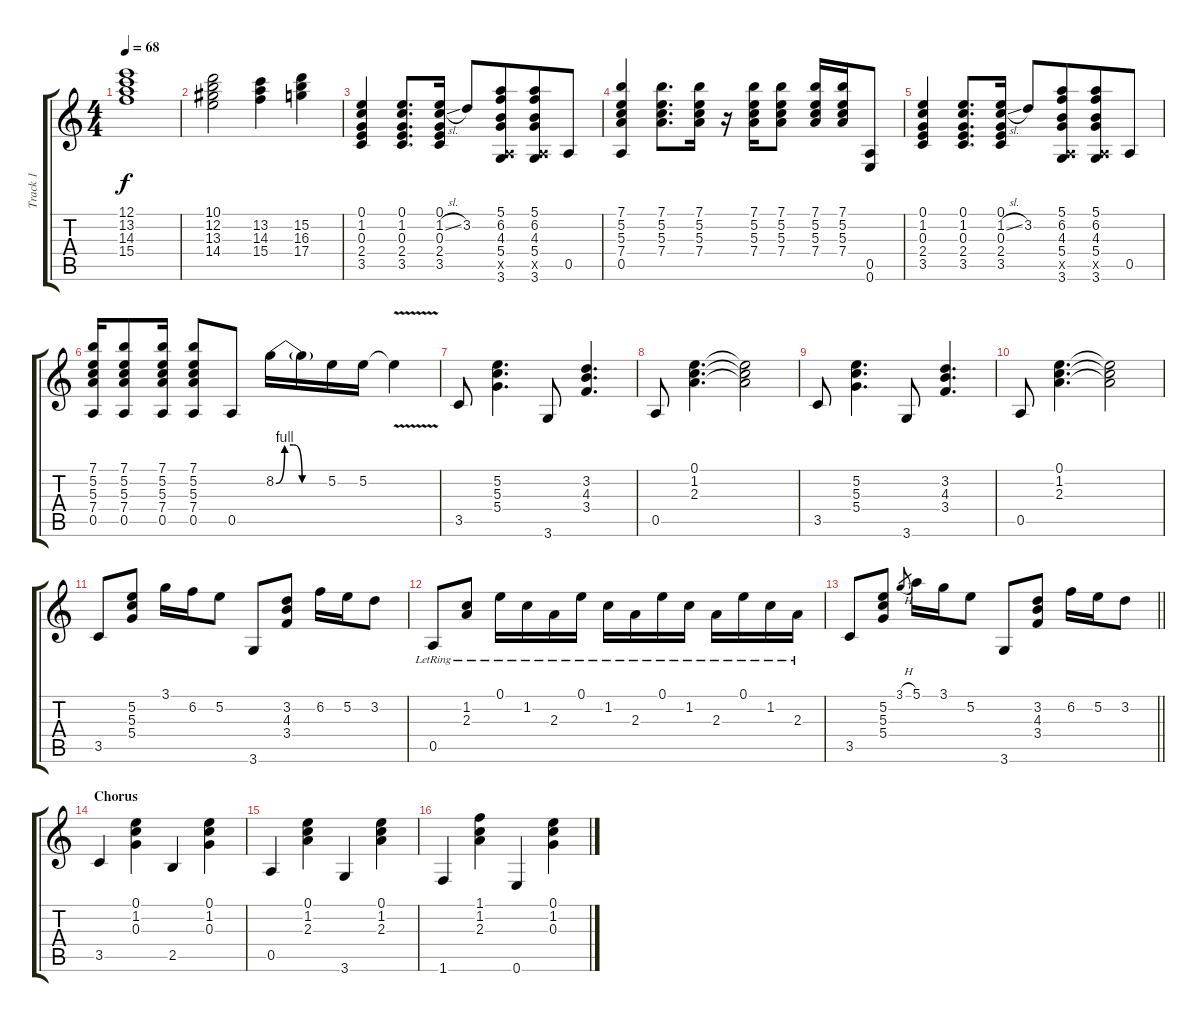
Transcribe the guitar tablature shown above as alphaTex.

\track ("Track 1" "Track 1") {instrument electricguitarclean}
\staff {score tabs}
\tuning (E4 B3 G3 D3 A2 E2) {hide}
\ts (4 4)
\tempo 68
\clef g2
\ks c
(12.1 13.2 14.3 15.4).1{dy f} |
(10.1 12.2 13.3 14.4).2 (13.2 14.3 15.4).4 (15.2 16.3 17.4).4 |
(0.1 1.2 0.3 2.4 3.5).4 (0.1 1.2 0.3 2.4 3.5).8{d} (0.1 1.2{sl} 0.3 2.4 3.5).16 3.2.8 (5.1 6.2 4.3 5.4 0.5{x} 3.6).8{beam merge} (5.1 6.2 4.3 5.4 0.5{x} 3.6).8 0.5.8 |
(7.1 5.2 5.3 7.4 0.5).4 (7.1 5.2 5.3 7.4).8{d} (7.1 5.2 5.3 7.4).16 r.16 (7.1 5.2 5.3 7.4).16 (7.1 5.2 5.3 7.4).8 (7.1 5.2 5.3 7.4).16 (7.1 5.2 5.3 7.4).16 (0.5 0.6).8 |
(0.1 1.2 0.3 2.4 3.5).4 (0.1 1.2 0.3 2.4 3.5).8{d} (0.1 1.2{sl} 0.3 2.4 3.5).16 3.2.8 (5.1 6.2 4.3 5.4 0.5{x} 3.6).8{beam merge} (5.1 6.2 4.3 5.4 0.5{x} 3.6).8 0.5.8 |
(7.1 5.2 5.3 7.4 0.5).16 (7.1 5.2 5.3 7.4 0.5).8 (7.1 5.2 5.3 7.4 0.5).16 (7.1 5.2 5.3 7.4 0.5).8 0.5.8 8.2{be (custom 0 0 10 4 20 4 30 0 60 0)}.16 8.2{t}.16 5.2.16 5.2.16 5.2{v t}.4 |
3.5.8 (5.2 5.3 5.4).4{d} 3.6.8 (3.2 4.3 3.4).4{d} |
0.5.8 (0.1 1.2 2.3).4{d} (0.1{t} 1.2{t} 2.3{t}).2 |
3.5.8 (5.2 5.3 5.4).4{d} 3.6.8 (3.2 4.3 3.4).4{d} |
0.5.8 (0.1 1.2 2.3).4{d} (0.1{t} 1.2{t} 2.3{t}).2 |
3.5.8 (5.2 5.3 5.4).8 3.1.16 6.2.16 5.2.8 3.6.8 (3.2 4.3 3.4).8 6.2.16 5.2.16 3.2.8 |
0.5{lr}.8 (1.2{lr} 2.3{lr}).8 0.1{lr}.16 1.2{lr}.16 2.3{lr}.16 0.1{lr}.16 1.2{lr}.16 2.3{lr}.16 0.1{lr}.16 1.2{lr}.16 2.3{lr}.16 0.1{lr}.16 1.2{lr}.16 2.3{lr}.16 |
\barLineRight lightlight
3.5.8 (5.2 5.3 5.4).8 3.1{h}.8{gr} 5.1.16 3.1.16 5.2.8 3.6.8 (3.2 4.3 3.4).8 6.2.16 5.2.16 3.2.8 |
\section ("" "Chorus")
3.5.4 (0.1 1.2 0.3).4 2.5.4 (0.1 1.2 0.3).4 |
0.5.4 (0.1 1.2 2.3).4 3.6.4 (0.1 1.2 2.3).4 |
1.6.4 (1.1 1.2 2.3).4 0.6.4 (0.1 1.2 0.3).4
